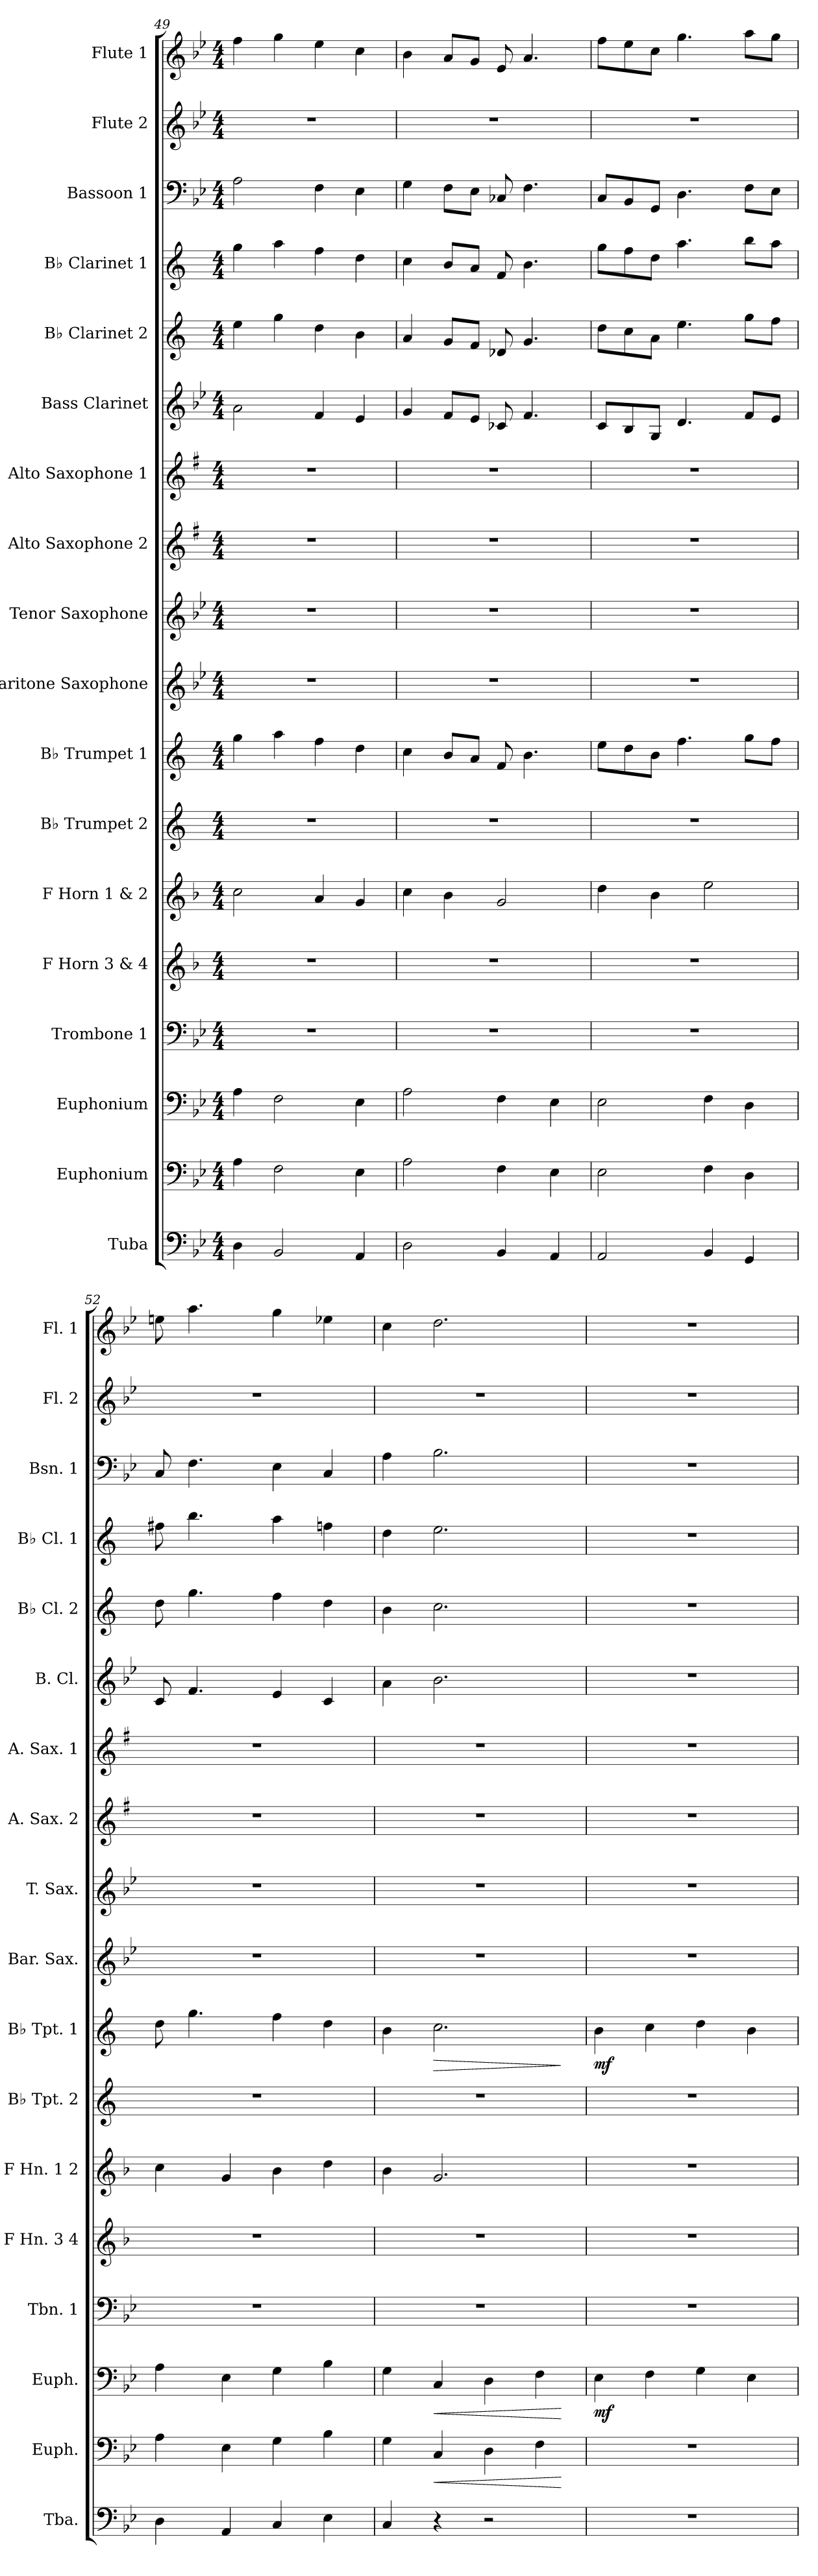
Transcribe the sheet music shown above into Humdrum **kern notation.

**kern	**kern	**dynam	**kern	**dynam	**kern	**kern	**kern	**kern	**kern	**dynam	**kern	**kern	**kern	**kern	**kern	**kern	**kern	**kern	**kern	**kern
*part18	*part17	*part17	*part16	*part16	*part15	*part14	*part13	*part12	*part11	*part11	*part10	*part9	*part8	*part7	*part6	*part5	*part4	*part3	*part2	*part1
*staff18	*staff17	*staff17	*staff16	*staff16	*staff15	*staff14	*staff13	*staff12	*staff11	*staff11	*staff10	*staff9	*staff8	*staff7	*staff6	*staff5	*staff4	*staff3	*staff2	*staff1
*I"Tuba	*I"Euphonium	*	*I"Euphonium	*	*I"Trombone 1	*I"F Horn 3 &amp; 4	*I"F Horn 1 &amp; 2	*I"B♭ Trumpet 2	*I"B♭ Trumpet 1	*	*I"Baritone Saxophone	*I"Tenor Saxophone	*I"Alto Saxophone 2	*I"Alto Saxophone 1	*I"Bass Clarinet	*I"B♭ Clarinet 2	*I"B♭ Clarinet 1	*I"Bassoon 1	*I"Flute 2	*I"Flute 1
*I'Tba.	*I'Euph.	*	*I'Euph.	*	*I'Tbn. 1	*I'F Hn. 3 4	*I'F Hn. 1 2	*I'B♭ Tpt. 2	*I'B♭ Tpt. 1	*	*I'Bar. Sax.	*I'T. Sax.	*I'A. Sax. 2	*I'A. Sax. 1	*I'B. Cl.	*I'B♭ Cl. 2	*I'B♭ Cl. 1	*I'Bsn. 1	*I'Fl. 2	*I'Fl. 1
*clefF4	*clefF4	*	*clefF4	*	*clefF4	*clefG2	*clefG2	*clefG2	*clefG2	*	*clefG2	*clefG2	*clefG2	*clefG2	*clefG2	*clefG2	*clefG2	*clefF4	*clefG2	*clefG2
*	*	*	*	*	*	*ITrd4c7	*ITrd4c7	*ITrd1c2	*ITrd1c2	*	*ITrd12c21	*ITrd8c14	*ITrd5c9	*ITrd5c9	*ITrd8c14	*ITrd1c2	*ITrd1c2	*	*	*
*k[b-e-]	*k[b-e-]	*	*k[b-e-]	*	*k[b-e-]	*k[b-e-]	*k[b-e-]	*k[b-e-]	*k[b-e-]	*	*k[b-e-]	*k[b-e-]	*k[b-e-]	*k[b-e-]	*k[b-e-]	*k[b-e-]	*k[b-e-]	*k[b-e-]	*k[b-e-]	*k[b-e-]
*M4/4	*M4/4	*	*M4/4	*	*M4/4	*M4/4	*M4/4	*M4/4	*M4/4	*	*M4/4	*M4/4	*M4/4	*M4/4	*M4/4	*M4/4	*M4/4	*M4/4	*M4/4	*M4/4
=49	=49	=49	=49	=49	=49	=49	=49	=49	=49	=49	=49	=49	=49	=49	=49	=49	=49	=49	=49	=49
4D\	4A\	.	4A\	.	1r	1r	2f\	1r	4ff\	.	1r	1r	1r	1r	2A\	4dd\	4ff\	2A\	1r	4ff\
2BB-/	2F\	.	2F\	.	.	.	.	.	4gg\	.	.	.	.	.	.	4ff\	4gg\	.	.	4gg\
.	.	.	.	.	.	.	4d/	.	4ee-\	.	.	.	.	.	4F/	4cc\	4ee-\	4F\	.	4ee-\
4AA/	4E-\	.	4E-\	.	.	.	4c/	.	4cc\	.	.	.	.	.	4E-/	4a\	4cc\	4E-\	.	4cc\
=50	=50	=50	=50	=50	=50	=50	=50	=50	=50	=50	=50	=50	=50	=50	=50	=50	=50	=50	=50	=50
2D\	2A\	.	2A\	.	1r	1r	4f\	1r	4b-\	.	1r	1r	1r	1r	4G/	4g/	4b-\	4G\	1r	4b-\
.	.	.	.	.	.	.	4e-\	.	8a/L	.	.	.	.	.	8F/L	8f/L	8a/L	8F\L	.	8a/L
.	.	.	.	.	.	.	.	.	8g/J	.	.	.	.	.	8E-/J	8e-/J	8g/J	8E-\J	.	8g/J
4BB-/	4F\	.	4F\	.	.	.	2c/	.	8e-/	.	.	.	.	.	8C-X/	8c-X/	8e-/	8C-X/	.	8e-/
.	.	.	.	.	.	.	.	.	4.a\	.	.	.	.	.	4.F/	4.f/	4.a\	4.F\	.	4.a/
4AA/	4E-\	.	4E-\	.	.	.	.	.	.	.	.	.	.	.	.	.	.	.	.	.
=51	=51	=51	=51	=51	=51	=51	=51	=51	=51	=51	=51	=51	=51	=51	=51	=51	=51	=51	=51	=51
2AA/	2E-\	.	2E-\	.	1r	1r	4g\	1r	8dd\L	.	1r	1r	1r	1r	8C/L	8cc\L	8ff\L	8C/L	1r	8ff\L
.	.	.	.	.	.	.	.	.	8cc\	.	.	.	.	.	8BB-/	8b-\	8ee-\	8BB-/	.	8ee-\
.	.	.	.	.	.	.	4e-\	.	8a\J	.	.	.	.	.	8GG/J	8g\J	8cc\J	8GG/J	.	8cc\J
.	.	.	.	.	.	.	.	.	4.ee-\	.	.	.	.	.	4.D/	4.dd\	4.gg\	4.D\	.	4.gg\
4BB-/	4F\	.	4F\	.	.	.	2a\	.	.	.	.	.	.	.	.	.	.	.	.	.
4GG/	4D\	.	4D\	.	.	.	.	.	8ff\L	.	.	.	.	.	8F/L	8ff\L	8aa\L	8F\L	.	8aa\L
.	.	.	.	.	.	.	.	.	8ee-\J	.	.	.	.	.	8E-/J	8ee-\J	8gg\J	8E-\J	.	8gg\J
=52	=52	=52	=52	=52	=52	=52	=52	=52	=52	=52	=52	=52	=52	=52	=52	=52	=52	=52	=52	=52
4D\	4A\	.	4A\	.	1r	1r	4f\	1r	8cc\	.	1r	1r	1r	1r	8C/	8cc\	8een\	8C/	1r	8een\
.	.	.	.	.	.	.	.	.	4.ff\	.	.	.	.	.	4.F/	4.ff\	4.aa\	4.F\	.	4.aa\
4AA/	4E-\	.	4E-\	.	.	.	4c/	.	.	.	.	.	.	.	.	.	.	.	.	.
4C/	4G\	.	4G\	.	.	.	4e-\	.	4ee-\	.	.	.	.	.	4E-/	4ee-\	4gg\	4E-\	.	4gg\
4E-\	4B-\	.	4B-\	.	.	.	4g\	.	4cc\	.	.	.	.	.	4C/	4cc\	4ee-X\	4C/	.	4ee-X\
=53	=53	=53	=53	=53	=53	=53	=53	=53	=53	=53	=53	=53	=53	=53	=53	=53	=53	=53	=53	=53
4C/	4G\	.	4G\	.	1r	1r	4e-\	1r	4a\	.	1r	1r	1r	1r	4A\	4a\	4cc\	4A\	1r	4cc\
!	!	!LO:HP:b	!	!LO:HP:b	!	!	!	!	!	!LO:HP:b	!	!	!	!	!	!	!	!	!	!
4r	4C/	<	4C/	<	.	.	2.c/	.	2.b-\	>	.	.	.	.	2.B-\	2.b-\	2.dd\	2.B-\	.	2.dd\
2r	4D\	.	4D\	.	.	.	.	.	.	.	.	.	.	.	.	.	.	.	.	.
.	4F\	.	4F\	.	.	.	.	.	.	.	.	.	.	.	.	.	.	.	.	.
.	.	[	.	[	.	.	.	.	.	]	.	.	.	.	.	.	.	.	.	.
=54	=54	=54	=54	=54	=54	=54	=54	=54	=54	=54	=54	=54	=54	=54	=54	=54	=54	=54	=54	=54
!	!	!	!	!LO:DY:b	!	!	!	!	!	!LO:DY:b	!	!	!	!	!	!	!	!	!	!
1r	1r	.	4E-\	mf	1r	1r	1r	1r	4a\	mf	1r	1r	1r	1r	1r	1r	1r	1r	1r	1r
.	.	.	4F\	.	.	.	.	.	4b-\	.	.	.	.	.	.	.	.	.	.	.
.	.	.	4G\	.	.	.	.	.	4cc\	.	.	.	.	.	.	.	.	.	.	.
.	.	.	4E-\	.	.	.	.	.	4a\	.	.	.	.	.	.	.	.	.	.	.
=	=	=	=	=	=	=	=	=	=	=	=	=	=	=	=	=	=	=	=	=
*-	*-	*-	*-	*-	*-	*-	*-	*-	*-	*-	*-	*-	*-	*-	*-	*-	*-	*-	*-	*-
